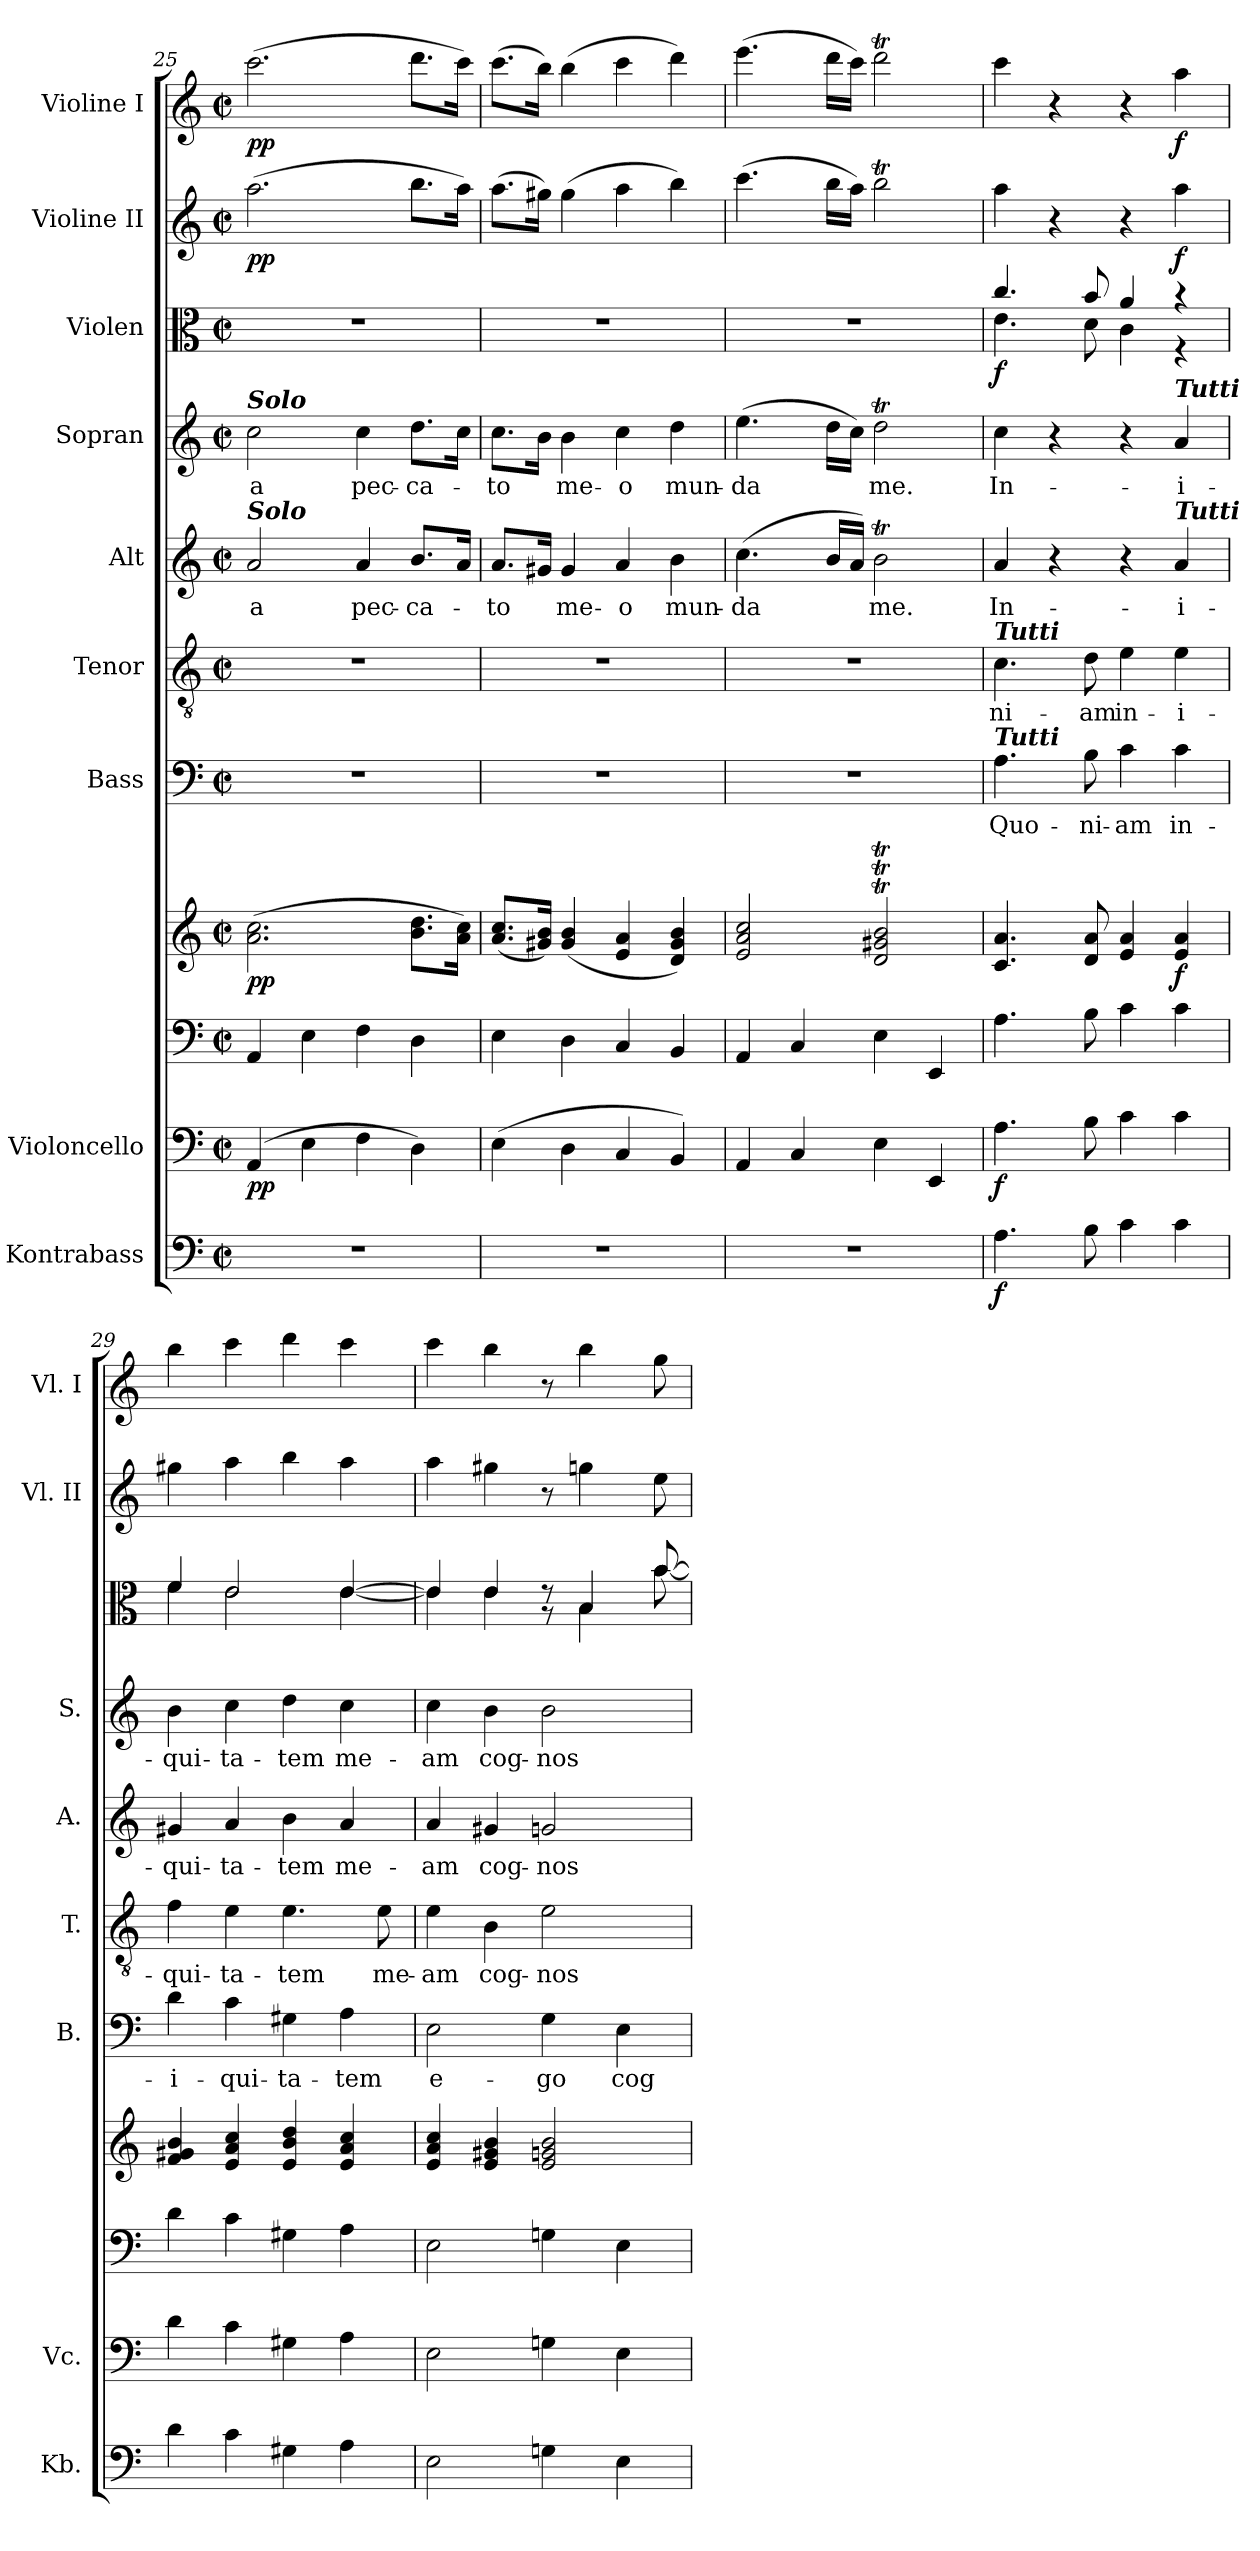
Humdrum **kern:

**kern	**dynam	**kern	**dynam	**kern	**kern	**dynam	**kern	**text	**kern	**text	**kern	**text	**kern	**text	**kern	**dynam	**kern	**dynam	**kern	**dynam
*part10	*part10	*part9	*part9	*part8	*part8	*part8	*part7	*part7	*part6	*part6	*part5	*part5	*part4	*part4	*part3	*part3	*part2	*part2	*part1	*part1
*staff11	*staff11	*staff10	*staff10	*staff9	*staff8	*staff8/9	*staff7	*staff7	*staff6	*staff6	*staff5	*staff5	*staff4	*staff4	*staff3	*staff3	*staff2	*staff2	*staff1	*staff1
*I"Kontrabass	*	*I"Violoncello	*	*	*	*	*I"Bass	*	*I"Tenor	*	*I"Alt	*	*I"Sopran	*	*I"Violen	*	*I"Violine II	*	*I"Violine I	*
*I'Kb.	*	*I'Vc.	*	*	*	*	*I'B.	*	*I'T.	*	*I'A.	*	*I'S.	*	*	*	*I'Vl. II	*	*I'Vl. I	*
*clefF4	*	*clefF4	*	*clefF4	*clefG2	*	*clefF4	*	*clefGv2	*	*clefG2	*	*clefG2	*	*clefC3	*	*clefG2	*	*clefG2	*
*ITrd7c12	*	*	*	*	*	*	*	*	*	*	*	*	*	*	*	*	*	*	*	*
*k[]	*	*k[]	*	*k[]	*k[]	*	*k[]	*	*k[]	*	*k[]	*	*k[]	*	*k[]	*	*k[]	*	*k[]	*
*C:	*	*C:	*	*C:	*C:	*	*C:	*	*C:	*	*C:	*	*C:	*	*C:	*	*C:	*	*C:	*
*M2/2	*	*M2/2	*	*M2/2	*M2/2	*	*M2/2	*	*M2/2	*	*M2/2	*	*M2/2	*	*M2/2	*	*M2/2	*	*M2/2	*
*met(c|)	*	*met(c|)	*	*met(c|)	*met(c|)	*	*met(c|)	*	*met(c|)	*	*met(c|)	*	*met(c|)	*	*met(c|)	*	*met(c|)	*	*met(c|)	*
=25	=25	=25	=25	=25	=25	=25	=25	=25	=25	=25	=25	=25	=25	=25	=25	=25	=25	=25	=25	=25
!	!	!	!	!	!	!	!	!	!	!	!	!	!LO:TX:a:Bi:t=Solo	!	!	!	!	!	!	!
!	!	!	!	!	!	!	!	!	!	!	!LO:TX:a:Bi:t=Solo	!	!	!	!	!	!	!	!	!
!	!	!	!LO:DY:b	!	!	!LO:DY:b	!	!	!	!	!	!LO:LY:b	!	!LO:LY:b	!	!	!	!LO:DY:b	!	!LO:DY:b
1r	.	(4AA/	pp	4AA/	(>2.a\ 2.cc\	pp	1r	.	1r	.	2a/	a	2cc\	a	1r	.	(>2.aa\	pp	(>2.ccc\	pp
.	.	4E\	.	4E\	.	.	.	.	.	.	.	.	.	.	.	.	.	.	.	.
!	!	!	!	!	!	!	!	!	!	!	!	!LO:LY:b	!	!LO:LY:b	!	!	!	!	!	!
.	.	4F\	.	4F\	.	.	.	.	.	.	4a/	pec-	4cc\	pec-	.	.	.	.	.	.
!	!	!	!	!	!	!	!	!	!	!	!	!LO:LY:b	!	!LO:LY:b	!	!	!	!	!	!
.	.	4D\)	.	4D\	8.b\ 8.dd\L	.	.	.	.	.	8.b/L	-ca-	8.dd\L	-ca-	.	.	8.bb\L	.	8.ddd\L	.
.	.	.	.	.	16a\ 16cc\Jk)	.	.	.	.	.	16a/Jk	.	16cc\Jk	.	.	.	16aa\Jk)	.	16ccc\Jk)	.
=26	=26	=26	=26	=26	=26	=26	=26	=26	=26	=26	=26	=26	=26	=26	=26	=26	=26	=26	=26	=26
!	!	!	!	!	!	!	!	!	!	!	!	!LO:LY:b	!	!LO:LY:b	!	!	!	!	!	!
1r	.	(>4E\	.	4E\	(<8.a/ 8.cc/L	.	1r	.	1r	.	8.a/L	-to	8.cc\L	-to	1r	.	(>8.aa\L	.	(>8.ccc\L	.
.	.	.	.	.	16g#X/ 16b/Jk)	.	.	.	.	.	16g#X/Jk	.	16b\Jk	.	.	.	16gg#X\Jk)	.	16bb\Jk)	.
!	!	!	!	!	!	!	!	!	!	!	!	!LO:LY:b	!	!LO:LY:b	!	!	!	!	!	!
.	.	4D\	.	4D\	(<4g#/ 4b/	.	.	.	.	.	4g#/	me-	4b\	me-	.	.	(>4gg#\	.	(>4bb\	.
!	!	!	!	!	!	!	!	!	!	!	!	!LO:LY:b	!	!LO:LY:b	!	!	!	!	!	!
.	.	4C/	.	4C/	4e/ 4a/	.	.	.	.	.	4a/	-o	4cc\	-o	.	.	4aa\	.	4ccc\	.
!	!	!	!	!	!	!	!	!	!	!	!	!LO:LY:b	!	!LO:LY:b	!	!	!	!	!	!
.	.	4BB/)	.	4BB/	4d/ 4g#/ 4b/)	.	.	.	.	.	4b\	mun-	4dd\	mun-	.	.	4bb\)	.	4ddd\)	.
=27	=27	=27	=27	=27	=27	=27	=27	=27	=27	=27	=27	=27	=27	=27	=27	=27	=27	=27	=27	=27
!	!	!	!	!	!	!	!	!	!	!	!	!LO:LY:b	!	!LO:LY:b	!	!	!	!	!	!
1r	.	4AA/	.	4AA/	2e/ 2a/ 2cc/	.	1r	.	1r	.	(>4.cc\	-da	(>4.ee\	-da	1r	.	(>4.ccc\	.	(>4.eee\	.
.	.	4C/	.	4C/	.	.	.	.	.	.	.	.	.	.	.	.	.	.	.	.
.	.	.	.	.	.	.	.	.	.	.	16b/LL	.	16dd\LL	.	.	.	16bb\LL	.	16ddd\LL	.
.	.	.	.	.	.	.	.	.	.	.	16a/JJ)	.	16cc\JJ)	.	.	.	16aa\JJ)	.	16ccc\JJ)	.
!	!	!	!	!	!	!	!	!	!	!	!	!LO:LY:b	!	!LO:LY:b	!	!	!	!	!	!
.	.	4E\	.	4E\	2d/T 2g#X/T 2b/T	.	.	.	.	.	2bt\	me.	2ddT\	me.	.	.	2bbt\	.	2dddT\	.
.	.	4EE/	.	4EE/	.	.	.	.	.	.	.	.	.	.	.	.	.	.	.	.
!!LO:PB:g=z
=28	=28	=28	=28	=28	=28	=28	=28	=28	=28	=28	=28	=28	=28	=28	=28	=28	=28	=28	=28	=28
!	!	!	!	!	!	!	!	!	!LO:TX:a:Bi:t=Tutti	!	!	!	!	!	!	!	!	!	!	!
!	!	!	!	!	!	!	!LO:TX:a:Bi:t=Tutti	!	!	!	!	!	!	!	!	!	!	!	!	!
!	!LO:DY:b	!	!LO:DY:b	!	!	!	!	!LO:LY:b	!	!LO:LY:b	!	!LO:LY:b	!	!LO:LY:b	!	!LO:DY:b	!	!	!	!
*	*	*	*	*	*	*	*	*	*	*	*	*	*	*	*^	*	*	*	*	*
4.AA\	f	4.A\	f	4.A\	4.c/ 4.a/	.	4.A\	Quo-	4.c\	-ni-	4a/	In-	4cc\	In-	4.cc/	4.e\	f	4aa\	.	4ccc\	.
.	.	.	.	.	.	.	.	.	.	.	4r	.	4r	.	.	.	.	4r	.	4r	.
!	!	!	!	!	!	!	!	!LO:LY:b	!	!LO:LY:b	!	!	!	!	!	!	!	!	!	!	!
8BB\	.	8B\	.	8B\	8d/ 8a/	.	8B\	-ni-	8d\	-am	.	.	.	.	8b/	8d\	.	.	.	.	.
!	!	!	!	!	!	!	!	!LO:LY:b	!	!LO:LY:b	!	!	!	!	!	!	!	!	!	!	!
4C\	.	4c\	.	4c\	4e/ 4a/	.	4c\	-am	4e\	in-	4r	.	4r	.	4a/	4c\	.	4r	.	4r	.
!	!	!	!	!	!	!	!	!	!	!	!	!	!LO:TX:a:Bi:t=Tutti	!	!	!	!	!	!	!	!
!	!	!	!	!	!	!	!	!	!	!	!LO:TX:a:Bi:t=Tutti	!	!	!	!	!	!	!	!	!	!
!	!	!	!	!	!	!LO:DY:b	!	!LO:LY:b	!	!LO:LY:b	!	!LO:LY:b	!	!LO:LY:b	!	!	!	!	!LO:DY:b	!	!LO:DY:b
4C\	.	4c\	.	4c\	4e/ 4a/	f	4c\	in-	4e\	-i-	4a/	-i-	4a/	-i-	4r	4r	.	4aa\	f	4aa\	f
=29	=29	=29	=29	=29	=29	=29	=29	=29	=29	=29	=29	=29	=29	=29	=29	=29	=29	=29	=29	=29	=29
!	!	!	!	!	!	!	!	!LO:LY:b	!	!LO:LY:b	!	!LO:LY:b	!	!LO:LY:b	!	!	!	!	!	!	!
4D\	.	4d\	.	4d\	4f/ 4g#X/ 4b/	.	4d\	-i-	4f\	-qui-	4g#X/	-qui-	4b\	-qui-	4f/	4f\	.	4gg#X\	.	4bb\	.
!	!	!	!	!	!	!	!	!LO:LY:b	!	!LO:LY:b	!	!LO:LY:b	!	!LO:LY:b	!	!	!	!	!	!	!
4C\	.	4c\	.	4c\	4e/ 4a/ 4cc/	.	4c\	-qui-	4e\	-ta-	4a/	-ta-	4cc\	-ta-	2e/	2e\	.	4aa\	.	4ccc\	.
!	!	!	!	!	!	!	!	!LO:LY:b	!	!LO:LY:b	!	!LO:LY:b	!	!LO:LY:b	!	!	!	!	!	!	!
4GG#X\	.	4G#X\	.	4G#X\	4e/ 4b/ 4dd/	.	4G#X\	-ta-	4.e\	-tem	4b\	-tem	4dd\	-tem	.	.	.	4bb\	.	4ddd\	.
!	!	!	!	!	!	!	!	!LO:LY:b	!	!	!	!LO:LY:b	!	!LO:LY:b	!	!	!	!	!	!	!
4AA\	.	4A\	.	4A\	4e/ 4a/ 4cc/	.	4A\	-tem	.	.	4a/	me-	4cc\	me-	[>4e/	[<4e\	.	4aa\	.	4ccc\	.
!	!	!	!	!	!	!	!	!	!	!LO:LY:b	!	!	!	!	!	!	!	!	!	!	!
.	.	.	.	.	.	.	.	.	8e\	me-	.	.	.	.	.	.	.	.	.	.	.
=30	=30	=30	=30	=30	=30	=30	=30	=30	=30	=30	=30	=30	=30	=30	=30	=30	=30	=30	=30	=30	=30
!	!	!	!	!	!	!	!	!LO:LY:b	!	!LO:LY:b	!	!LO:LY:b	!	!LO:LY:b	!	!	!	!	!	!	!
2EE\	.	2E\	.	2E\	4e/ 4a/ 4cc/	.	2E\	e-	4e\	-am	4a/	-am	4cc\	-am	4e/]	4e\]	.	4aa\	.	4ccc\	.
!	!	!	!	!	!	!	!	!	!	!LO:LY:b	!	!LO:LY:b	!	!LO:LY:b	!	!	!	!	!	!	!
.	.	.	.	.	4e/ 4g#X/ 4b/	.	.	.	4B\	cog-	4g#X/	cog-	4b\	cog-	4e/	4e\	.	4gg#X\	.	4bb\	.
!	!	!	!	!	!	!	!	!LO:LY:b	!	!LO:LY:b	!	!LO:LY:b	!	!LO:LY:b	!	!	!	!	!	!	!
4GGn\	.	4Gn\	.	4Gn\	2e/ 2gn/ 2b/	.	4G\	-go	2e\	-nos-	2gn/	-nos-	2b\	-nos-	8r	8r	.	8r	.	8r	.
.	.	.	.	.	.	.	.	.	.	.	.	.	.	.	4B/	4B\	.	4ggn\	.	4bb\	.
!	!	!	!	!	!	!	!	!LO:LY:b	!	!	!	!	!	!	!	!	!	!	!	!	!
4EE\	.	4E\	.	4E\	.	.	4E\	cog-	.	.	.	.	.	.	.	.	.	.	.	.	.
.	.	.	.	.	.	.	.	.	.	.	.	.	.	.	[>8b/	[<8b\	.	8ee\	.	8gg\	.
*	*	*	*	*	*	*	*	*	*	*	*	*	*	*	*v	*v	*	*	*	*	*
=	=	=	=	=	=	=	=	=	=	=	=	=	=	=	=	=	=	=	=	=
*-	*-	*-	*-	*-	*-	*-	*-	*-	*-	*-	*-	*-	*-	*-	*-	*-	*-	*-	*-	*-
